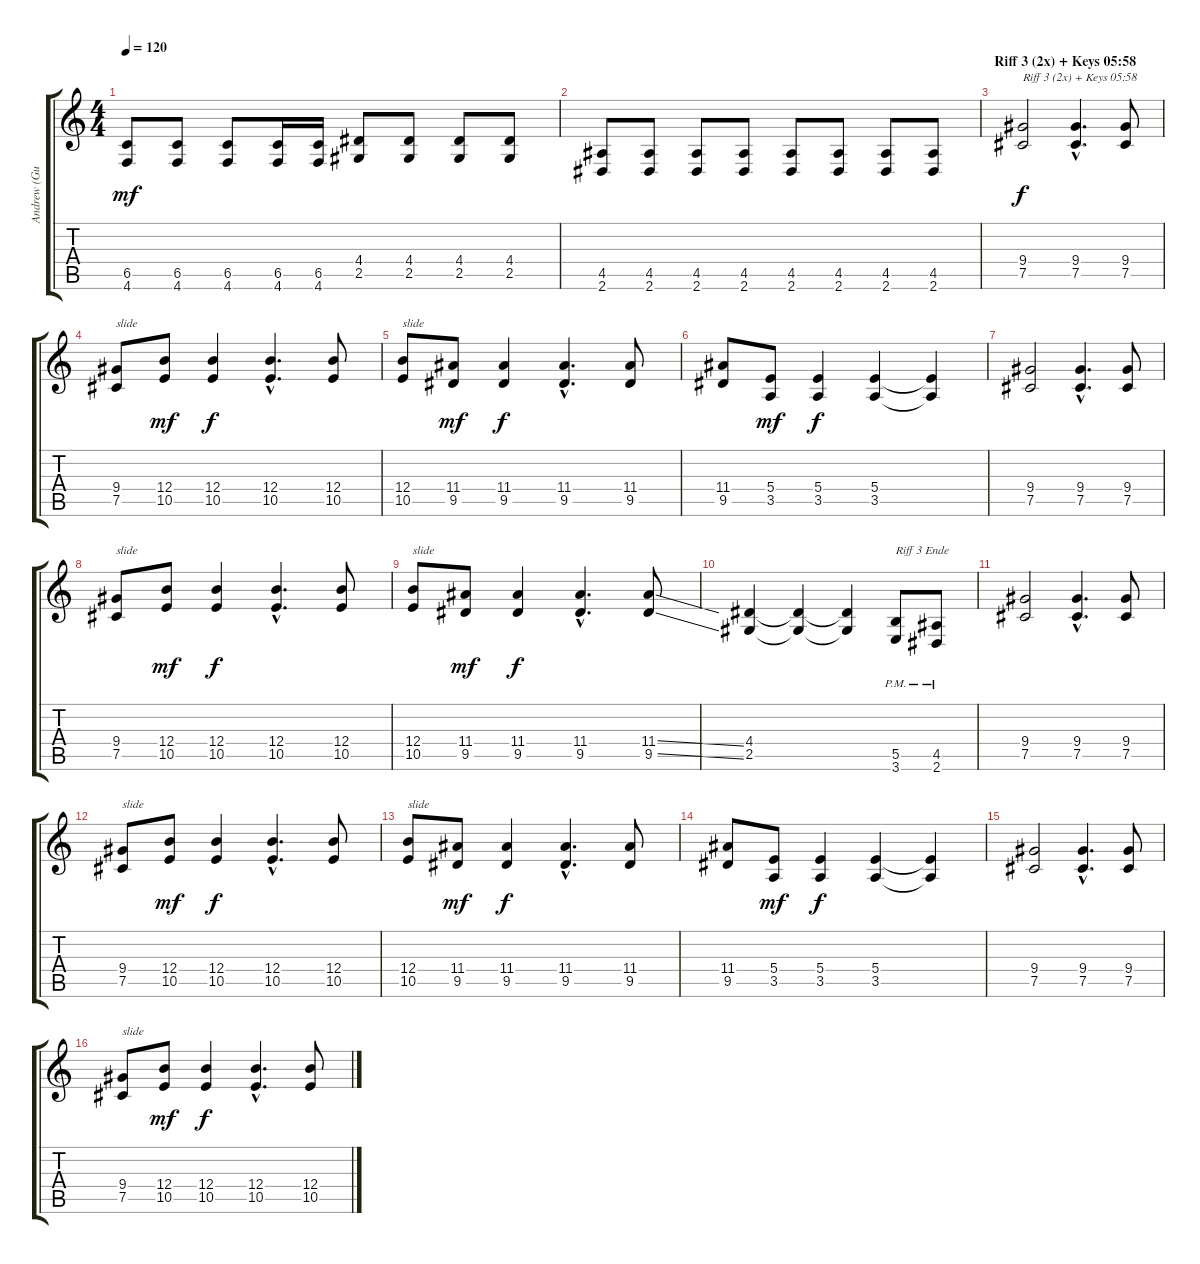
\track ("Andrew (Guitar right) tuned to C#" "Andrew (Gu") {instrument distortionguitar}
\staff {score tabs}
\tuning (Db4 Ab3 E3 B2 Gb2 Db2) {hide}
\ts (4 4)
\tempo 120
\clef g2
\ks c
(6.5 4.6).8{dy mf} (6.5 4.6).8 (6.5 4.6).8 (6.5 4.6).16 (6.5 4.6).16 (4.4 2.5).8 (4.4 2.5).8 (4.4 2.5).8 (4.4 2.5).8 |
(4.5 2.6).8 (4.5 2.6).8 (4.5 2.6).8 (4.5 2.6).8 (4.5 2.6).8 (4.5 2.6).8 (4.5 2.6).8 (4.5 2.6).8 |
\section ("" "Riff 3 (2x) + Keys 05:58")
(9.4 7.5).2{txt "Riff 3 (2x) + Keys 05:58" dy f} (9.4{hac} 7.5{hac}).4{d} (9.4 7.5).8 |
(9.4 7.5).8{txt "slide"} (12.4 10.5).8{dy mf} (12.4 10.5).4{dy f} (12.4{hac} 10.5{hac}).4{d} (12.4 10.5).8 |
(12.4 10.5).8{txt "slide"} (11.4 9.5).8{dy mf} (11.4 9.5).4{dy f} (11.4{hac} 9.5{hac}).4{d} (11.4 9.5).8 |
(11.4 9.5).8 (5.4 3.5).8{dy mf} (5.4 3.5).4{dy f} (5.4 3.5).4 (5.4{t} 3.5{t}).4 |
(9.4 7.5).2 (9.4{hac} 7.5{hac}).4{d} (9.4 7.5).8 |
(9.4 7.5).8{txt "slide"} (12.4 10.5).8{dy mf} (12.4 10.5).4{dy f} (12.4{hac} 10.5{hac}).4{d} (12.4 10.5).8 |
(12.4 10.5).8{txt "slide"} (11.4 9.5).8{dy mf} (11.4 9.5).4{dy f} (11.4{hac} 9.5{hac}).4{d} (11.4{ss} 9.5{ss}).8 |
(4.4 2.5).4 (4.4{t} 2.5{t}).4 (4.4{t} 2.5{t}).4 (5.5{pm} 3.6{pm}).8{txt "Riff 3 Ende"} (4.5{pm} 2.6{pm}).8 |
(9.4 7.5).2 (9.4{hac} 7.5{hac}).4{d} (9.4 7.5).8 |
(9.4 7.5).8{txt "slide"} (12.4 10.5).8{dy mf} (12.4 10.5).4{dy f} (12.4{hac} 10.5{hac}).4{d} (12.4 10.5).8 |
(12.4 10.5).8{txt "slide"} (11.4 9.5).8{dy mf} (11.4 9.5).4{dy f} (11.4{hac} 9.5{hac}).4{d} (11.4 9.5).8 |
(11.4 9.5).8 (5.4 3.5).8{dy mf} (5.4 3.5).4{dy f} (5.4 3.5).4 (5.4{t} 3.5{t}).4 |
(9.4 7.5).2 (9.4{hac} 7.5{hac}).4{d} (9.4 7.5).8 |
(9.4 7.5).8{txt "slide"} (12.4 10.5).8{dy mf} (12.4 10.5).4{dy f} (12.4{hac} 10.5{hac}).4{d} (12.4 10.5).8
